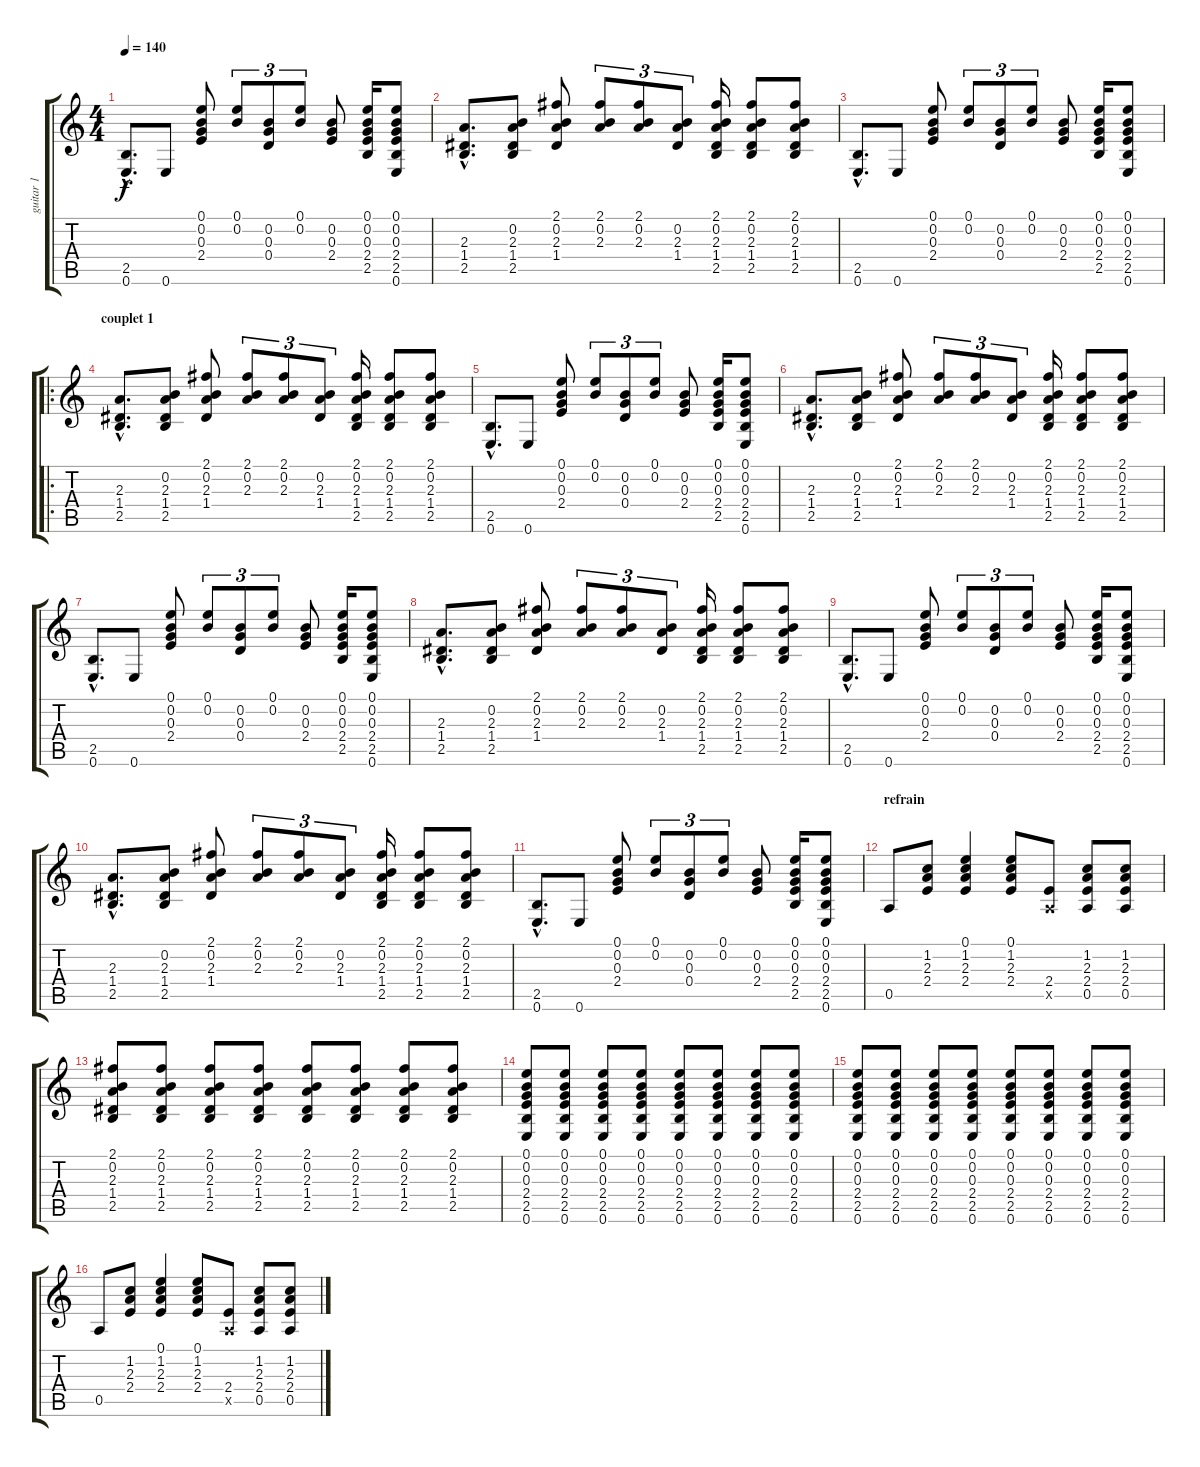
\track ("guitar 1" "guitar 1") {instrument acousticguitarsteel}
\staff {score tabs}
\tuning (E4 B3 G3 D3 A2 E2) {hide}
\ts (4 4)
\tempo 140
\clef g2
\ks c
(2.5{hac} 0.6{hac}).8{d dy f} 0.6.8 (0.1 0.2 0.3 2.4).8 (0.1 0.2).8{tu (3 2)} (0.2 0.3 0.4).8{tu (3 2)} (0.1 0.2).8{tu (3 2)} (0.2 0.3 2.4).8 (0.1 0.2 0.3 2.4 2.5).16 (0.1 0.2 0.3 2.4 2.5 0.6).8 |
(2.3{hac} 1.4{hac} 2.5{hac}).8{d} (0.2 2.3 1.4 2.5).8 (2.1 0.2 2.3 1.4).8 (2.1 0.2 2.3).8{tu (3 2)} (2.1 0.2 2.3).8{tu (3 2)} (0.2 2.3 1.4).8{tu (3 2)} (2.1 0.2 2.3 1.4 2.5).16 (2.1 0.2 2.3 1.4 2.5).8 (2.1 0.2 2.3 1.4 2.5).8 |
(2.5{hac} 0.6{hac}).8{d} 0.6.8 (0.1 0.2 0.3 2.4).8 (0.1 0.2).8{tu (3 2)} (0.2 0.3 0.4).8{tu (3 2)} (0.1 0.2).8{tu (3 2)} (0.2 0.3 2.4).8 (0.1 0.2 0.3 2.4 2.5).16 (0.1 0.2 0.3 2.4 2.5 0.6).8 |
\ro
\section ("" "couplet 1")
(2.3{hac} 1.4{hac} 2.5{hac}).8{d} (0.2 2.3 1.4 2.5).8 (2.1 0.2 2.3 1.4).8 (2.1 0.2 2.3).8{tu (3 2)} (2.1 0.2 2.3).8{tu (3 2)} (0.2 2.3 1.4).8{tu (3 2)} (2.1 0.2 2.3 1.4 2.5).16 (2.1 0.2 2.3 1.4 2.5).8 (2.1 0.2 2.3 1.4 2.5).8 |
(2.5{hac} 0.6{hac}).8{d} 0.6.8 (0.1 0.2 0.3 2.4).8 (0.1 0.2).8{tu (3 2)} (0.2 0.3 0.4).8{tu (3 2)} (0.1 0.2).8{tu (3 2)} (0.2 0.3 2.4).8 (0.1 0.2 0.3 2.4 2.5).16 (0.1 0.2 0.3 2.4 2.5 0.6).8 |
(2.3{hac} 1.4{hac} 2.5{hac}).8{d} (0.2 2.3 1.4 2.5).8 (2.1 0.2 2.3 1.4).8 (2.1 0.2 2.3).8{tu (3 2)} (2.1 0.2 2.3).8{tu (3 2)} (0.2 2.3 1.4).8{tu (3 2)} (2.1 0.2 2.3 1.4 2.5).16 (2.1 0.2 2.3 1.4 2.5).8 (2.1 0.2 2.3 1.4 2.5).8 |
(2.5{hac} 0.6{hac}).8{d} 0.6.8 (0.1 0.2 0.3 2.4).8 (0.1 0.2).8{tu (3 2)} (0.2 0.3 0.4).8{tu (3 2)} (0.1 0.2).8{tu (3 2)} (0.2 0.3 2.4).8 (0.1 0.2 0.3 2.4 2.5).16 (0.1 0.2 0.3 2.4 2.5 0.6).8 |
(2.3{hac} 1.4{hac} 2.5{hac}).8{d} (0.2 2.3 1.4 2.5).8 (2.1 0.2 2.3 1.4).8 (2.1 0.2 2.3).8{tu (3 2)} (2.1 0.2 2.3).8{tu (3 2)} (0.2 2.3 1.4).8{tu (3 2)} (2.1 0.2 2.3 1.4 2.5).16 (2.1 0.2 2.3 1.4 2.5).8 (2.1 0.2 2.3 1.4 2.5).8 |
(2.5{hac} 0.6{hac}).8{d} 0.6.8 (0.1 0.2 0.3 2.4).8 (0.1 0.2).8{tu (3 2)} (0.2 0.3 0.4).8{tu (3 2)} (0.1 0.2).8{tu (3 2)} (0.2 0.3 2.4).8 (0.1 0.2 0.3 2.4 2.5).16 (0.1 0.2 0.3 2.4 2.5 0.6).8 |
(2.3{hac} 1.4{hac} 2.5{hac}).8{d} (0.2 2.3 1.4 2.5).8 (2.1 0.2 2.3 1.4).8 (2.1 0.2 2.3).8{tu (3 2)} (2.1 0.2 2.3).8{tu (3 2)} (0.2 2.3 1.4).8{tu (3 2)} (2.1 0.2 2.3 1.4 2.5).16 (2.1 0.2 2.3 1.4 2.5).8 (2.1 0.2 2.3 1.4 2.5).8 |
(2.5{hac} 0.6{hac}).8{d} 0.6.8 (0.1 0.2 0.3 2.4).8 (0.1 0.2).8{tu (3 2)} (0.2 0.3 0.4).8{tu (3 2)} (0.1 0.2).8{tu (3 2)} (0.2 0.3 2.4).8 (0.1 0.2 0.3 2.4 2.5).16 (0.1 0.2 0.3 2.4 2.5 0.6).8 |
\section ("" "refrain")
0.5.8 (1.2 2.3 2.4).8 (0.1 1.2 2.3 2.4).4 (0.1 1.2 2.3 2.4).8 (2.4 0.5{x}).8 (1.2 2.3 2.4 0.5).8 (1.2 2.3 2.4 0.5).8 |
(2.1 0.2 2.3 1.4 2.5).8 (2.1 0.2 2.3 1.4 2.5).8 (2.1 0.2 2.3 1.4 2.5).8 (2.1 0.2 2.3 1.4 2.5).8 (2.1 0.2 2.3 1.4 2.5).8 (2.1 0.2 2.3 1.4 2.5).8 (2.1 0.2 2.3 1.4 2.5).8 (2.1 0.2 2.3 1.4 2.5).8 |
(0.1 0.2 0.3 2.4 2.5 0.6).8 (0.1 0.2 0.3 2.4 2.5 0.6).8 (0.1 0.2 0.3 2.4 2.5 0.6).8 (0.1 0.2 0.3 2.4 2.5 0.6).8 (0.1 0.2 0.3 2.4 2.5 0.6).8 (0.1 0.2 0.3 2.4 2.5 0.6).8 (0.1 0.2 0.3 2.4 2.5 0.6).8 (0.1 0.2 0.3 2.4 2.5 0.6).8 |
(0.1 0.2 0.3 2.4 2.5 0.6).8 (0.1 0.2 0.3 2.4 2.5 0.6).8 (0.1 0.2 0.3 2.4 2.5 0.6).8 (0.1 0.2 0.3 2.4 2.5 0.6).8 (0.1 0.2 0.3 2.4 2.5 0.6).8 (0.1 0.2 0.3 2.4 2.5 0.6).8 (0.1 0.2 0.3 2.4 2.5 0.6).8 (0.1 0.2 0.3 2.4 2.5 0.6).8 |
0.5.8 (1.2 2.3 2.4).8 (0.1 1.2 2.3 2.4).4 (0.1 1.2 2.3 2.4).8 (2.4 0.5{x}).8 (1.2 2.3 2.4 0.5).8 (1.2 2.3 2.4 0.5).8
